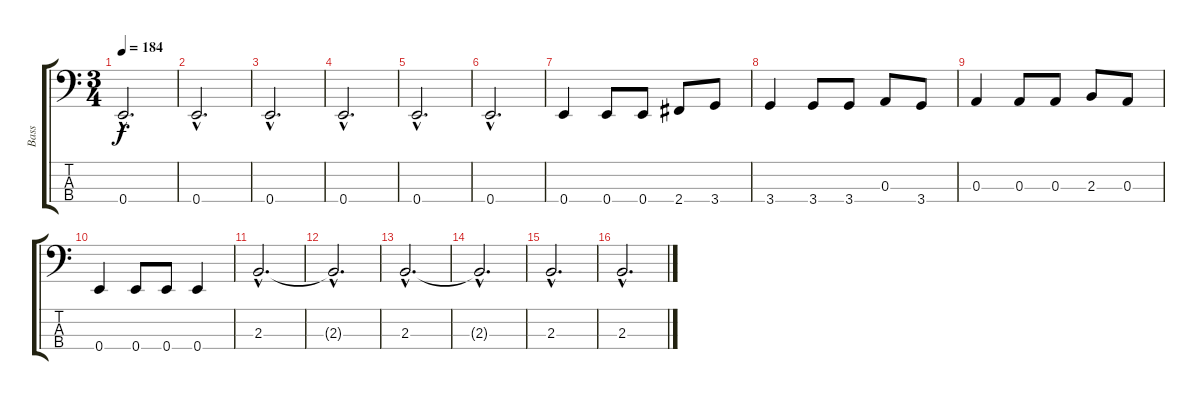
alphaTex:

\track ("Bass" "Bass") {instrument electricbasspick}
\staff {score tabs}
\tuning (G2 D2 A1 E1) {hide}
\ts (3 4)
\tempo 184
\clef f4
\ks c
0.4{hac}.2{d dy f} |
0.4{hac}.2{d} |
0.4{hac}.2{d} |
0.4{hac}.2{d} |
0.4{hac}.2{d} |
0.4{hac}.2{d} |
0.4.4 0.4.8 0.4.8 2.4.8 3.4.8 |
3.4.4 3.4.8 3.4.8 0.3.8 3.4.8 |
0.3.4 0.3.8 0.3.8 2.3.8 0.3.8 |
0.4.4 0.4.8 0.4.8 0.4.4 |
2.3{hac}.2{d} |
2.3{hac t}.2{d} |
2.3{hac}.2{d} |
2.3{hac t}.2{d} |
2.3{hac}.2{d} |
2.3{hac}.2{d}
